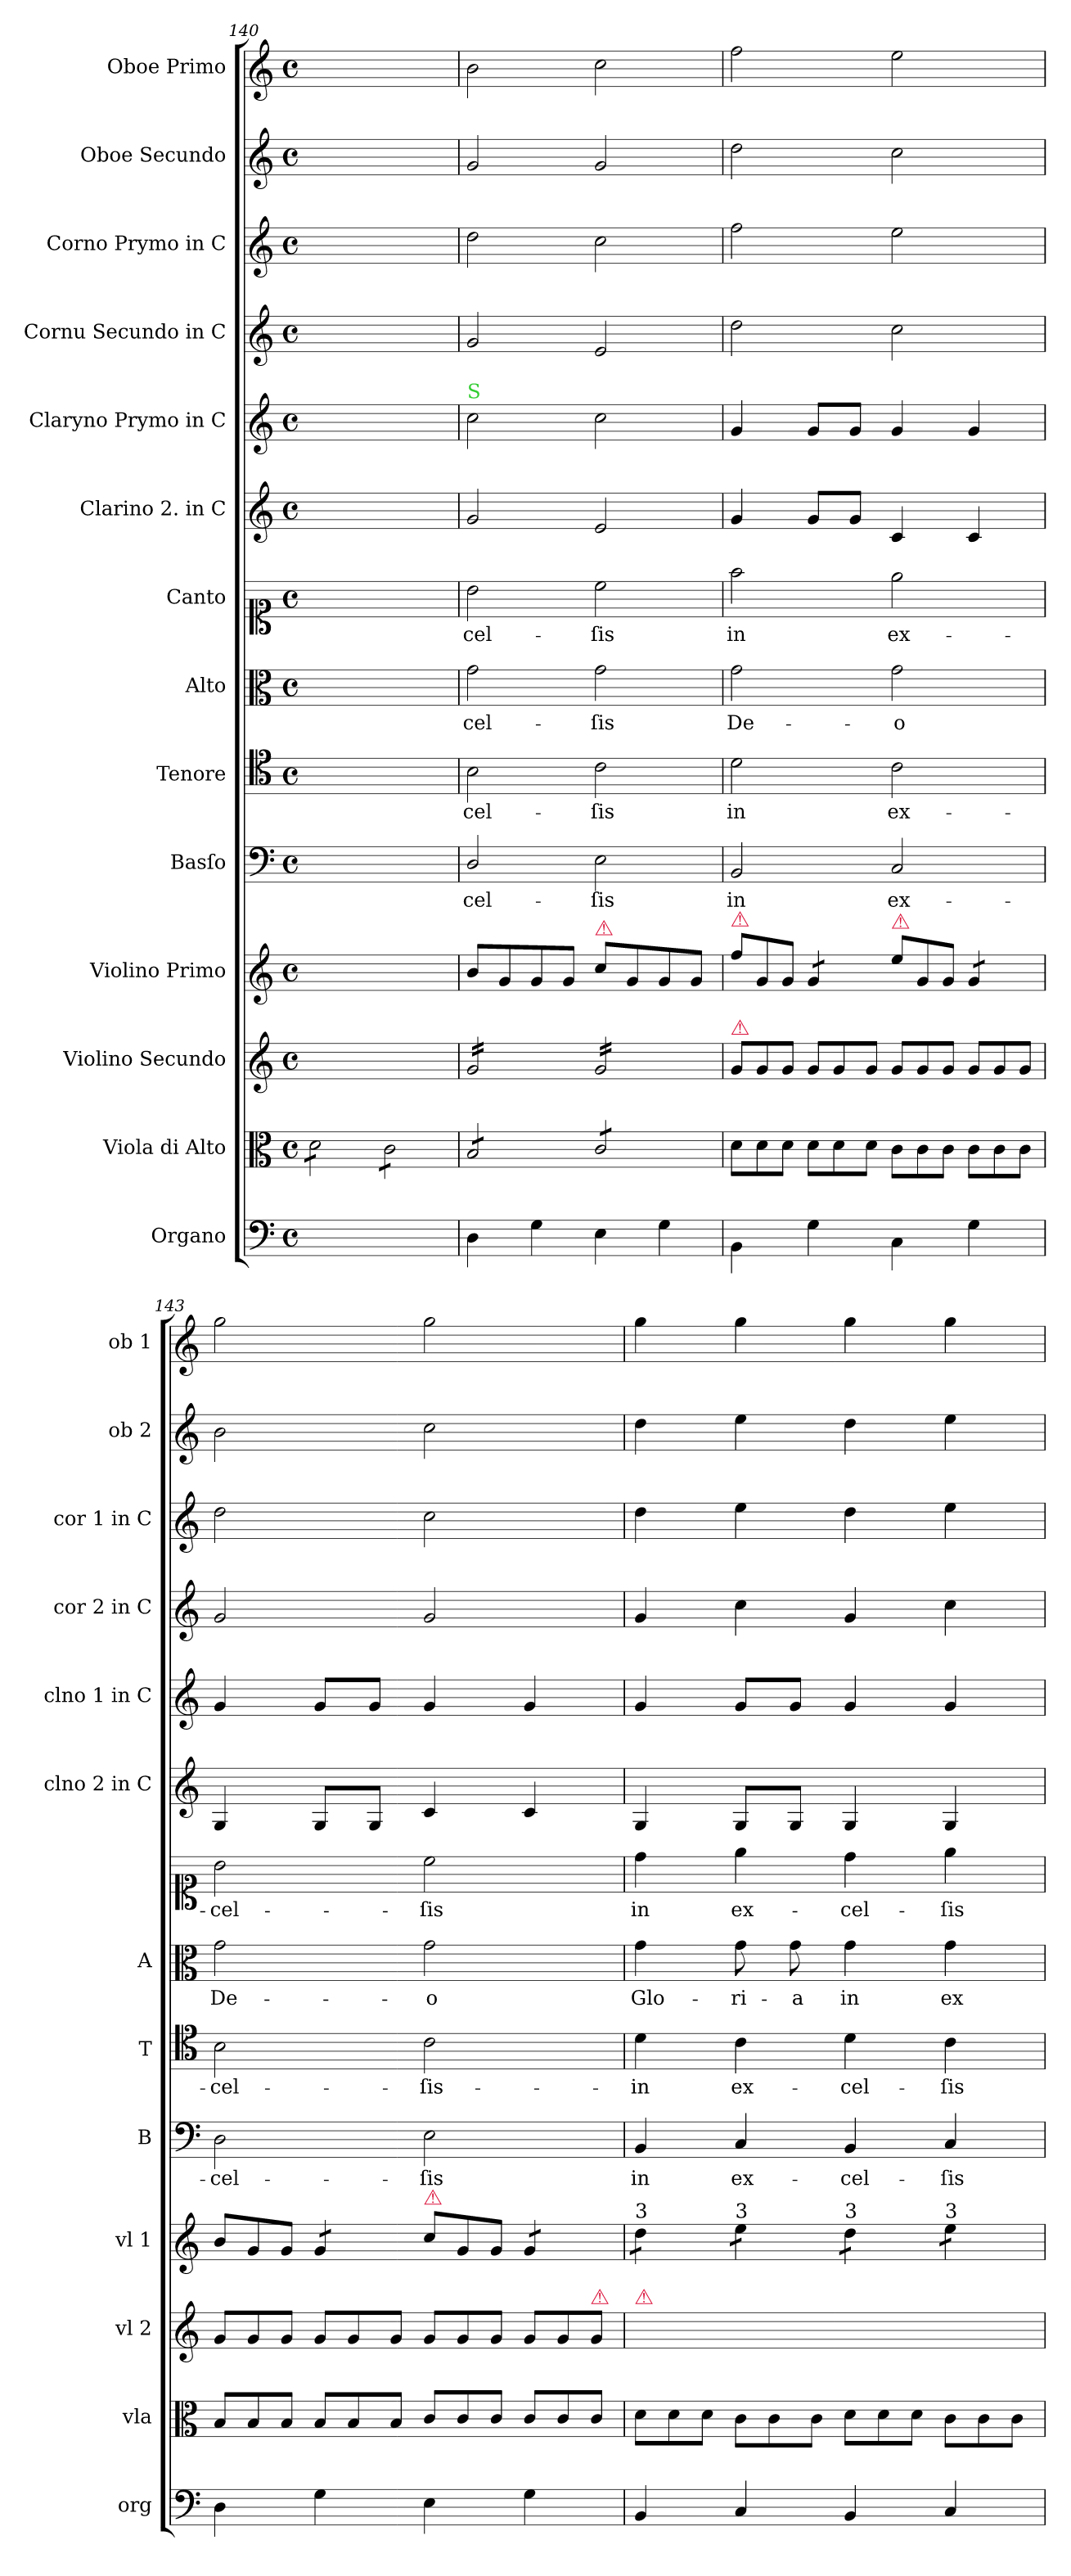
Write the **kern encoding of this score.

**kern	**kern	**kern	**kern	**kern	**text	**kern	**text	**kern	**text	**kern	**text	**kern	**kern	**kern	**kern	**kern	**kern
*part14	*part13	*part12	*part11	*part10	*part10	*part9	*part9	*part8	*part8	*part7	*part7	*part6	*part5	*part4	*part3	*part2	*part1
*staff14	*staff13	*staff12	*staff11	*staff10	*staff10	*staff9	*staff9	*staff8	*staff8	*staff7	*staff7	*staff6	*staff5	*staff4	*staff3	*staff2	*staff1
*I"Organo	*I"Viola di Alto	*I"Violino Secundo	*I"Violino Primo	*I"Basſo	*	*I"Tenore	*	*I"Alto	*	*I"Canto	*	*I"Clarino 2. in C	*I"Claryno Prymo in C	*I"Cornu Secundo in C	*I"Corno Prymo in C	*I"Oboe Secundo	*I"Oboe Primo
*I'org	*I'vla	*I'vl 2	*I'vl 1	*I'B	*	*I'T	*	*I'A	*	*	*	*I'clno 2 in C	*I'clno 1 in C	*I'cor 2 in C	*I'cor 1 in C	*I'ob 2	*I'ob 1
*clefF4	*clefC3	*clefG2	*clefG2	*clefF4	*	*clefC4	*	*clefC3	*	*clefC1	*	*clefG2	*clefG2	*clefG2	*clefG2	*clefG2	*clefG2
*k[]	*k[]	*k[]	*k[]	*k[]	*	*k[]	*	*k[]	*	*k[]	*	*k[]	*k[]	*k[]	*k[]	*k[]	*k[]
*C:	*C:	*C:	*C:	*C:	*	*C:	*	*C:	*	*C:	*	*C:	*C:	*C:	*C:	*C:	*C:
*M4/4	*M4/4	*M4/4	*M4/4	*M4/4	*	*M4/4	*	*M4/4	*	*M4/4	*	*M4/4	*M4/4	*M4/4	*M4/4	*M4/4	*M4/4
*met(c)	*met(c)	*met(c)	*met(c)	*met(c)	*	*met(c)	*	*met(c)	*	*met(c)	*	*met(c)	*met(c)	*met(c)	*met(c)	*met(c)	*met(c)
=140	=140	=140	=140	=140	=140	=140	=140	=140	=140	=140	=140	=140	=140	=140	=140	=140	=140
!	!LO:TX:a:color=crimson:t=⚠	!	!	!	!	!	!	!	!	!	!	!	!	!	!	!	!
*	*tremolo	*	*	*	*	*	*	*	*	*	*	*	*	*	*	*	*
1ryy	8d\L	1ryy	1ryy	1ryy	.	1ryy	.	1ryy	.	1ryy	.	1ryy	1ryy	1ryy	1ryy	1ryy	1ryy
.	8d\	.	.	.	.	.	.	.	.	.	.	.	.	.	.	.	.
.	8d\	.	.	.	.	.	.	.	.	.	.	.	.	.	.	.	.
.	8d\J	.	.	.	.	.	.	.	.	.	.	.	.	.	.	.	.
.	8c\L	.	.	.	.	.	.	.	.	.	.	.	.	.	.	.	.
.	8c\	.	.	.	.	.	.	.	.	.	.	.	.	.	.	.	.
.	8c\	.	.	.	.	.	.	.	.	.	.	.	.	.	.	.	.
.	8c\J	.	.	.	.	.	.	.	.	.	.	.	.	.	.	.	.
=141	=141	=141	=141	=141	=141	=141	=141	=141	=141	=141	=141	=141	=141	=141	=141	=141	=141
!	!	!	!	!	!	!	!	!	!	!	!	!	!LO:TX:a:color=limegreen:t=S	!	!	!	!
*	*	*tremolo	*	*	*	*	*	*	*	*	*	*	*	*	*	*	*
4D\	8B/L	16g/LL	8b/L	2D/	-cel-	2B\	-cel-	2g\	-cel-	2b\	-cel-	2g/	2cc\	2g/	2dd\	2g/	2b\
.	.	16g/	.	.	.	.	.	.	.	.	.	.	.	.	.	.	.
.	8B/	16g/	8g/	.	.	.	.	.	.	.	.	.	.	.	.	.	.
.	.	16g/	.	.	.	.	.	.	.	.	.	.	.	.	.	.	.
4G\	8B/	16g/	8g/	.	.	.	.	.	.	.	.	.	.	.	.	.	.
.	.	16g/	.	.	.	.	.	.	.	.	.	.	.	.	.	.	.
.	8B/J	16g/	8g/J	.	.	.	.	.	.	.	.	.	.	.	.	.	.
.	.	16g/JJ	.	.	.	.	.	.	.	.	.	.	.	.	.	.	.
!	!	!	!LO:TX:a:color=crimson:t=⚠	!	!	!	!	!	!	!	!	!	!	!	!	!	!
4E\	8c/L	16g/LL	8cc\L	2E\	-ſis	2c\	-ſis	2g\	-ſis	2cc\	-ſis	2e/	2cc\	2e/	2cc\	2g/	2cc\
.	.	16g/	.	.	.	.	.	.	.	.	.	.	.	.	.	.	.
.	8c/	16g/	8g/	.	.	.	.	.	.	.	.	.	.	.	.	.	.
.	.	16g/	.	.	.	.	.	.	.	.	.	.	.	.	.	.	.
4G\	8c/	16g/	8g/	.	.	.	.	.	.	.	.	.	.	.	.	.	.
.	.	16g/	.	.	.	.	.	.	.	.	.	.	.	.	.	.	.
.	8c/J	16g/	8g/J	.	.	.	.	.	.	.	.	.	.	.	.	.	.
*	*Xtremolo	*	*	*	*	*	*	*	*	*	*	*	*	*	*	*	*
.	.	16g/JJ	.	.	.	.	.	.	.	.	.	.	.	.	.	.	.
*	*	*Xtremolo	*	*	*	*	*	*	*	*	*	*	*	*	*	*	*
=142	=142	=142	=142	=142	=142	=142	=142	=142	=142	=142	=142	=142	=142	=142	=142	=142	=142
*	*Xtuplet	*Xtuplet	*Xtuplet	*	*	*	*	*	*	*	*	*	*	*	*	*	*
!	!	!	!LO:TX:a:color=crimson:t=⚠	!	!	!	!	!	!	!	!	!	!	!	!	!	!
!	!	!LO:TX:a:color=crimson:t=⚠	!	!	!	!	!	!	!	!	!	!	!	!	!	!	!
4BB\	12d\L	12g/L	12ff\L	2BB/	in	2d\	in	2g\	De-	2ff\	in	4g/	4g/	2dd\	2ff\	2dd\	2ff\
.	12d\	12g/	12g/	.	.	.	.	.	.	.	.	.	.	.	.	.	.
.	12d\J	12g/J	12g/J	.	.	.	.	.	.	.	.	.	.	.	.	.	.
!	!	!	!LO:TX:a:t=3	!	!	!	!	!	!	!	!	!	!	!	!	!	!
*	*	*	*tremolo	*	*	*	*	*	*	*	*	*	*	*	*	*	*
4G\	12d\L	12g/L	8g/L	.	.	.	.	.	.	.	.	8g/L	8g/L	.	.	.	.
.	12d\	12g/	.	.	.	.	.	.	.	.	.	.	.	.	.	.	.
.	.	.	8g/J	.	.	.	.	.	.	.	.	8g/J	8g/J	.	.	.	.
*	*	*	*Xtremolo	*	*	*	*	*	*	*	*	*	*	*	*	*	*
.	12d\J	12g/J	.	.	.	.	.	.	.	.	.	.	.	.	.	.	.
!	!	!	!LO:TX:a:color=crimson:t=⚠	!	!	!	!	!	!	!	!	!	!	!	!	!	!
4C\	12c\L	12g/L	12ee\L	2C/	ex-	2c\	ex-	2g\	-o	2ee\	ex-	4c/	4g/	2cc\	2ee\	2cc\	2ee\
.	12c\	12g/	12g/	.	.	.	.	.	.	.	.	.	.	.	.	.	.
.	12c\J	12g/J	12g/J	.	.	.	.	.	.	.	.	.	.	.	.	.	.
!	!	!	!LO:TX:a:t=3	!	!	!	!	!	!	!	!	!	!	!	!	!	!
*	*	*	*tremolo	*	*	*	*	*	*	*	*	*	*	*	*	*	*
4G\	12c\L	12g/L	8g/L	.	.	.	.	.	.	.	.	4c/	4g/	.	.	.	.
.	12c\	12g/	.	.	.	.	.	.	.	.	.	.	.	.	.	.	.
.	.	.	8g/J	.	.	.	.	.	.	.	.	.	.	.	.	.	.
*	*	*	*Xtremolo	*	*	*	*	*	*	*	*	*	*	*	*	*	*
.	12c\J	12g/J	.	.	.	.	.	.	.	.	.	.	.	.	.	.	.
=143	=143	=143	=143	=143	=143	=143	=143	=143	=143	=143	=143	=143	=143	=143	=143	=143	=143
4D\	12B/L	12g/L	12b/L	2D\	-cel-	2B\	-cel-	2g\	De-	2b\	-cel-	4G/	4g/	2g/	2dd\	2b\	2gg\
.	12B/	12g/	12g/	.	.	.	.	.	.	.	.	.	.	.	.	.	.
.	12B/J	12g/J	12g/J	.	.	.	.	.	.	.	.	.	.	.	.	.	.
!	!	!	!LO:TX:a:t=3	!	!	!	!	!	!	!	!	!	!	!	!	!	!
*	*	*	*tremolo	*	*	*	*	*	*	*	*	*	*	*	*	*	*
4G\	12B/L	12g/L	8g/L	.	.	.	.	.	.	.	.	8G/L	8g/L	.	.	.	.
.	12B/	12g/	.	.	.	.	.	.	.	.	.	.	.	.	.	.	.
.	.	.	8g/J	.	.	.	.	.	.	.	.	8G/J	8g/J	.	.	.	.
*	*	*	*Xtremolo	*	*	*	*	*	*	*	*	*	*	*	*	*	*
.	12B/J	12g/J	.	.	.	.	.	.	.	.	.	.	.	.	.	.	.
!	!	!	!LO:TX:a:color=crimson:t=⚠	!	!	!	!	!	!	!	!	!	!	!	!	!	!
4E\	12c/L	12g/L	12cc\L	2E\	-ſis	2c\	-ſis-	2g\	-o	2cc\	-ſis	4c/	4g/	2g/	2cc\	2cc\	2gg\
.	12c/	12g/	12g/	.	.	.	.	.	.	.	.	.	.	.	.	.	.
.	12c/J	12g/J	12g/J	.	.	.	.	.	.	.	.	.	.	.	.	.	.
!	!	!	!LO:TX:a:t=3	!	!	!	!	!	!	!	!	!	!	!	!	!	!
*	*	*	*tremolo	*	*	*	*	*	*	*	*	*	*	*	*	*	*
4G\	12c/L	12g/L	8g/L	.	.	.	.	.	.	.	.	4c/	4g/	.	.	.	.
.	12c/	12g/	.	.	.	.	.	.	.	.	.	.	.	.	.	.	.
.	.	.	8g/J	.	.	.	.	.	.	.	.	.	.	.	.	.	.
!	!	!LO:TX:a:color=crimson:t=⚠	!	!	!	!	!	!	!	!	!	!	!	!	!	!	!
.	12c/J	12g/J	.	.	.	.	.	.	.	.	.	.	.	.	.	.	.
=144	=144	=144	=144	=144	=144	=144	=144	=144	=144	=144	=144	=144	=144	=144	=144	=144	=144
!	!	!	!LO:TX:a:t=3	!	!	!	!	!	!	!	!	!	!	!	!	!	!
!	!	!LO:TX:a:color=crimson:t=⚠	!	!	!	!	!	!	!	!	!	!	!	!	!	!	!
4BB/	12d\L	12g/Lyy	8dd\L	4BB/	in	4d\	in	4g\	Glo-	4dd\	in	4G/	4g/	4g/	4dd\	4dd\	4gg\
.	12d\	12g/yy	.	.	.	.	.	.	.	.	.	.	.	.	.	.	.
.	.	.	8dd\J	.	.	.	.	.	.	.	.	.	.	.	.	.	.
.	12d\J	12g/Jyy	.	.	.	.	.	.	.	.	.	.	.	.	.	.	.
!	!	!	!LO:TX:a:t=3	!	!	!	!	!	!	!	!	!	!	!	!	!	!
4C/	12c\L	12g/Lyy	8ee\L	4C/	ex-	4c\	ex-	8g\	-ri-	4ee\	ex-	8G/L	8g/L	4cc\	4ee\	4ee\	4gg\
.	12c\	12g/yy	.	.	.	.	.	.	.	.	.	.	.	.	.	.	.
.	.	.	8ee\J	.	.	.	.	8g\	-a	.	.	8G/J	8g/J	.	.	.	.
.	12c\J	12g/Jyy	.	.	.	.	.	.	.	.	.	.	.	.	.	.	.
!	!	!	!LO:TX:a:t=3	!	!	!	!	!	!	!	!	!	!	!	!	!	!
4BB/	12d\L	12g/Lyy	8dd\L	4BB/	-cel-	4d\	-cel-	4g\	in	4dd\	-cel-	4G/	4g/	4g/	4dd\	4dd\	4gg\
.	12d\	12g/yy	.	.	.	.	.	.	.	.	.	.	.	.	.	.	.
.	.	.	8dd\J	.	.	.	.	.	.	.	.	.	.	.	.	.	.
.	12d\J	12g/Jyy	.	.	.	.	.	.	.	.	.	.	.	.	.	.	.
!	!	!	!LO:TX:a:t=3	!	!	!	!	!	!	!	!	!	!	!	!	!	!
4C/	12c\L	12g/Lyy	8ee\L	4C/	-ſis	4c\	-ſis	4g\	ex-	4ee\	-ſis	4G/	4g/	4cc\	4ee\	4ee\	4gg\
.	12c\	12g/yy	.	.	.	.	.	.	.	.	.	.	.	.	.	.	.
.	.	.	8ee\J	.	.	.	.	.	.	.	.	.	.	.	.	.	.
*	*	*	*Xtremolo	*	*	*	*	*	*	*	*	*	*	*	*	*	*
.	12c\J	12g/Jyy	.	.	.	.	.	.	.	.	.	.	.	.	.	.	.
=	=	=	=	=	=	=	=	=	=	=	=	=	=	=	=	=	=
*-	*-	*-	*-	*-	*-	*-	*-	*-	*-	*-	*-	*-	*-	*-	*-	*-	*-
